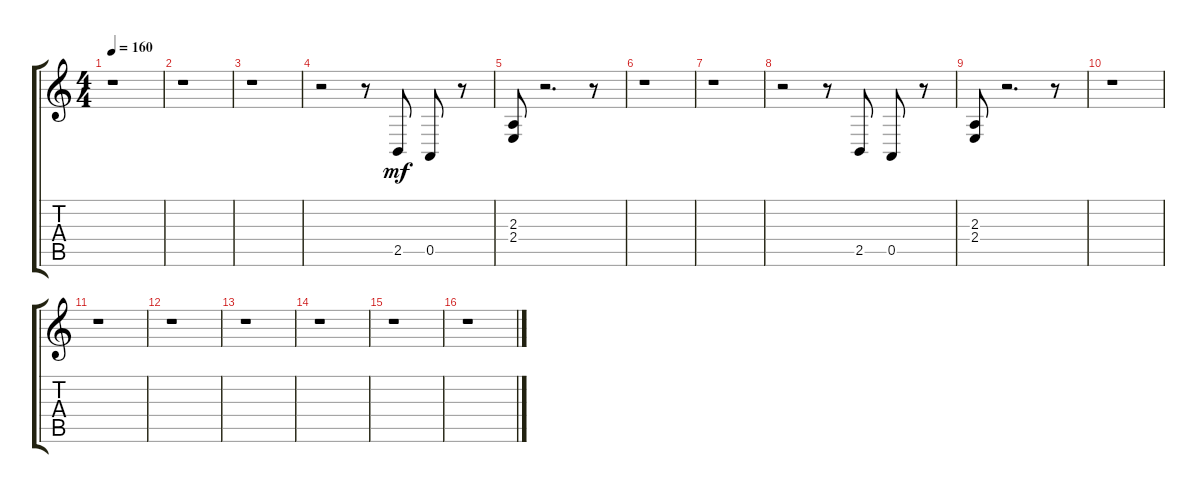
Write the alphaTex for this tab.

\track "" {instrument celesta}
\staff {score tabs}
\tuning (E4 B3 G3 D3 A2 E2) {hide}
\ts (4 4)
\tempo 160
\clef g2
\ks c
r.1{dy mf instrument celesta} |
r.1 |
r.1 |
r.2 r.8 2.5.8 0.5.8 r.8 |
(2.3 2.4).8 r.2{d} r.8 |
r.1 |
r.1 |
r.2 r.8 2.5.8 0.5.8 r.8 |
(2.3 2.4).8 r.2{d} r.8 |
r.1 |
r.1 |
r.1 |
r.1 |
r.1 |
r.1 |
r.1
